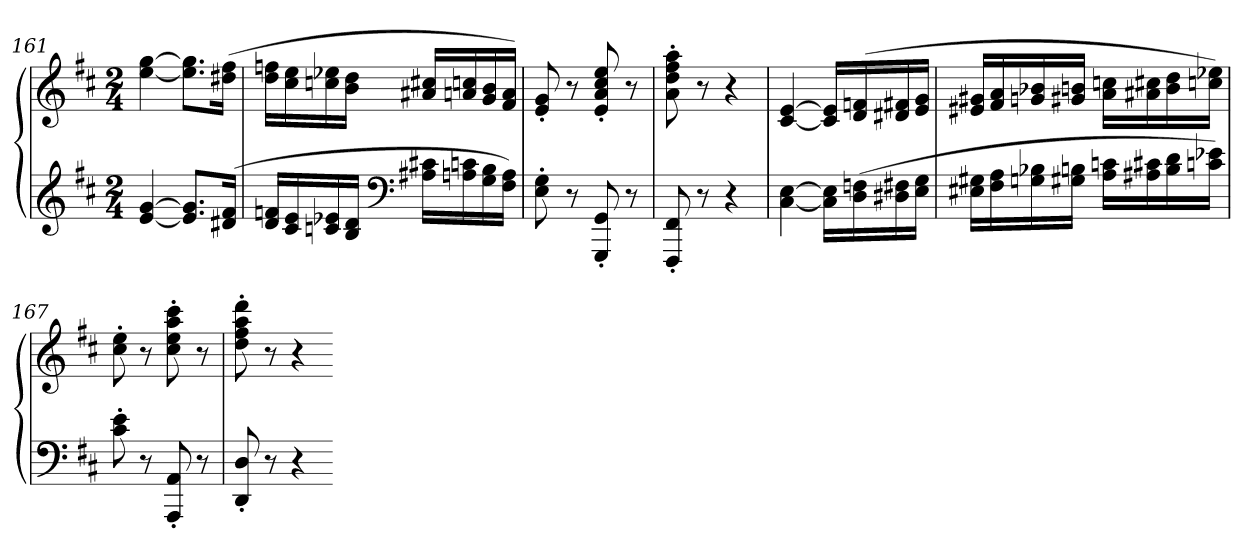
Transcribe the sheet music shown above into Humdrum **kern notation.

**kern	**kern
*part1	*part1
*staff2	*staff1
*clefG2	*clefG2
*k[f#c#]	*k[f#c#]
*D:	*D:
*M2/4	*M2/4
=161	=161
[4e [4g	[4ee [4gg
8.e] 8.g]L	8.ee] 8.gg]L
(16d#X 16f#Jk	(16dd#X 16ff#Jk
=162	=162
16d 16fnLL	16dd 16ffnLL
16c# 16e	16cc# 16ee
16cn 16e-X	16ccn 16ee-X
16B 16dJJ	16b 16ddJJ
*clefF4	*
16A#X 16c#XLL	16a#X 16cc#XLL
16An 16cn	16an 16ccn
16G 16B	16g 16b
16F# 16AJJ)	16f# 16aJJ)
=163	=163
8E' 8G'	8e' 8g'
8r	8r
8GGG' 8GG'	8e' 8a' 8cc#' 8ee'
8r	8r
=164	=164
8FFF#' 8FF#'	8a' 8dd' 8ff#' 8aa'
8r	8r
4r	4r
=165	=165
[4C# [4E	[4c# [4e
16C#] 16E]LL	16c#] 16e]LL
(16D 16Fn	(16d 16fn
16D#X 16F#X	16d#X 16f#X
16E 16GJJ	16e 16gJJ
=166	=166
16E#X 16G#XLL	16e#X 16g#XLL
16F# 16A	16f# 16a
16Gn 16B-X	16gn 16b-X
16G#X 16BnJJ	16g#X 16bnJJ
16A 16cnLL	16a 16ccnLL
16A#X 16c#X	16a#X 16cc#X
16B 16d	16b 16dd
16cn 16e-XJJ)	16ccn 16ee-XJJ)
=167	=167
8c#' 8e'	8cc#' 8ee'
8r	8r
8AAA' 8AA'	8cc#' 8ee' 8aa' 8ccc#'
8r	8r
=168	=168
8DD' 8D'	8dd' 8ff#' 8aa' 8ddd'
8r	8r
4r	4r
=-	=-
*-	*-
